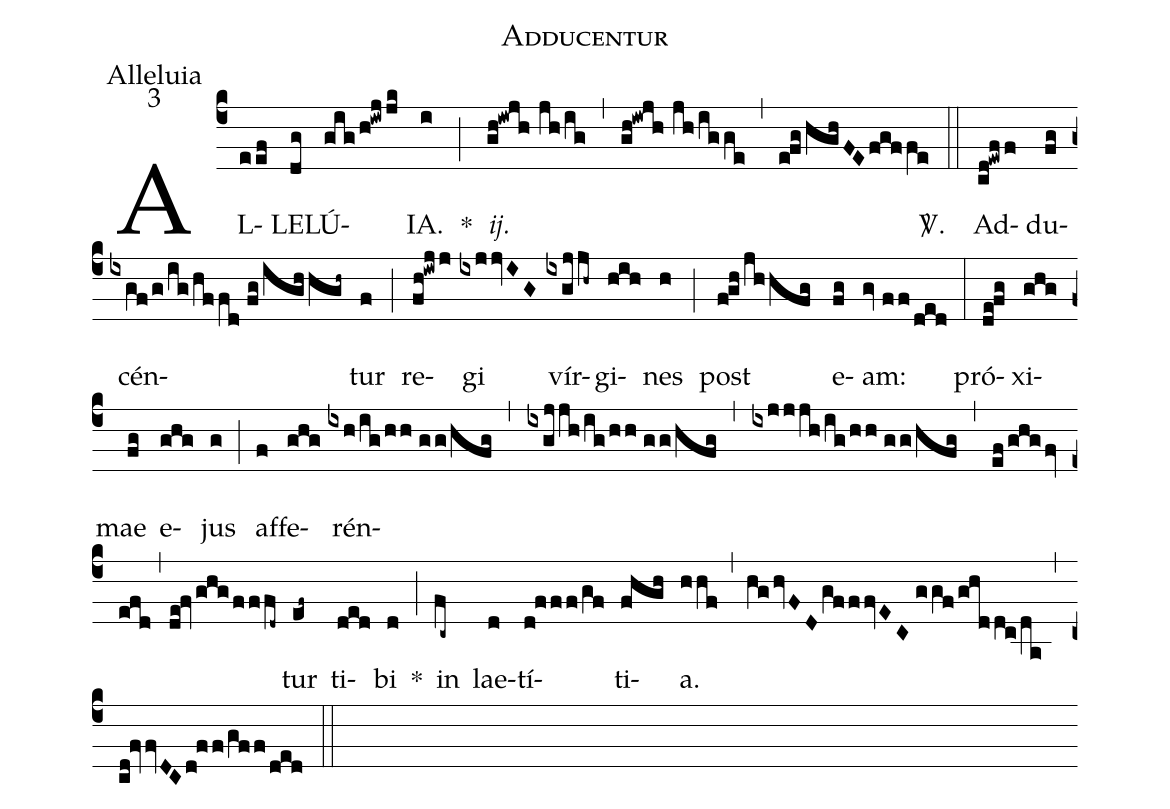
name:Adducentur;
office-part:Alleluia;
mode:3;
%%
(c4) AL(eef)LE(dg)LÚ(gig/h!iwjjk)IA.(i) *(;) <i>ij.</i>(gh!iwjh//jh/ig) (,) (gh!iwjh//jh/igge) (,) (e!fg/hghFE/fgffe) <sp>V/</sp>.(::) Ad(cd!ewff)du(fg)cén(ixgf/g/ig/hffd//fg/ighhgh~)tur(f) (;) re(fh!iwjj)gi(ixjjvIG) vír(ixgjjh~)gi(hih)nes(h) (;) post(f!gh/jhhfg) e(fg)am:(gv//ff/ded) (:) pró(de!fg)xi(ghg)mae(fg) e(ghg)jus(g) (;) af(f)fe(ghg)rén(ixh/ig/hh//gg/hfg,ixgjjh/ig/hh//gg/hfg,ixjjjh/ig/hh//gg/hfg,ef/ghgfv//efd,de!fv/ghg/fffd~)tur(ef~) ti(ded)bi(d) *(;) in(fc~) lae(d)tí(d!fff/gf)ti(fhgh)a.(hhf) (,) (hghvFD/gfffvEC//ggf/ghddc/da) (,) (cd!fvvDCd!ff/gff/ded) (::)
